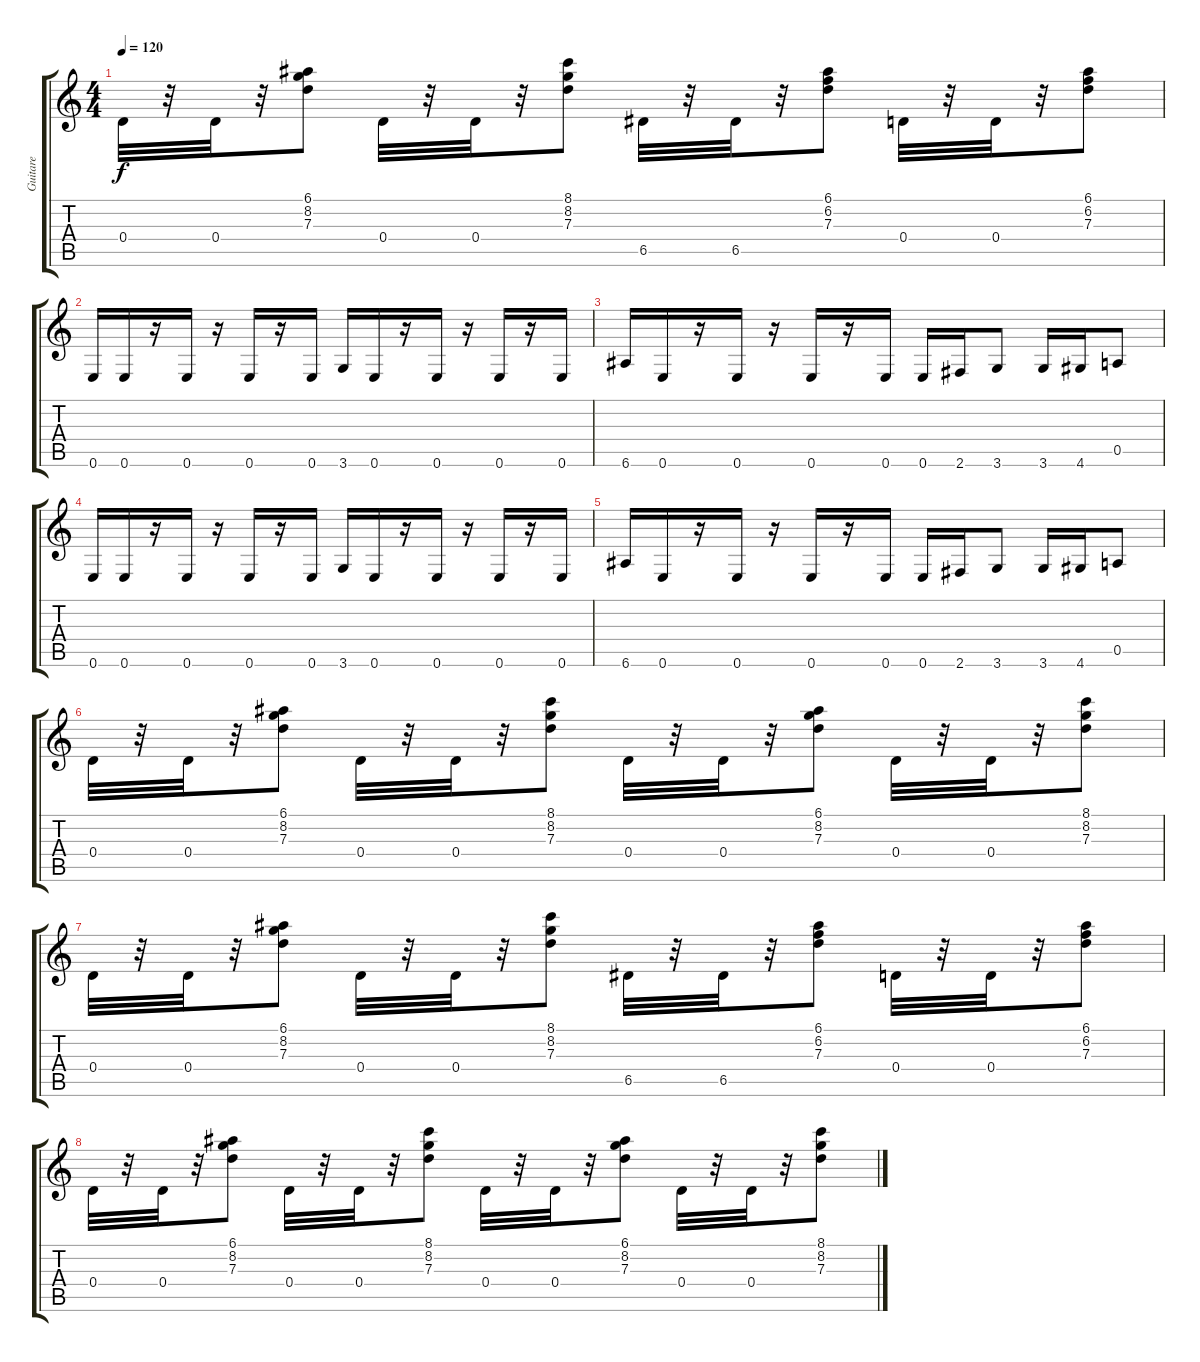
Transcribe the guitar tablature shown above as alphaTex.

\track ("Guitare" "Guitare") {instrument overdrivenguitar}
\staff {score tabs}
\tuning (E4 B3 G3 D3 A2 E2) {hide}
\ts (4 4)
\tempo 120
\clef g2
\ks c
0.4.32{dy f} r.32 0.4.32 r.32 (6.1 8.2 7.3).8 0.4.32 r.32 0.4.32 r.32 (8.1 8.2 7.3).8 6.5.32 r.32 6.5.32 r.32 (6.1 6.2 7.3).8 0.4.32 r.32 0.4.32 r.32 (6.1 6.2 7.3).8 |
0.6.16 0.6.16 r.16 0.6.16 r.16 0.6.16 r.16 0.6.16 3.6.16 0.6.16 r.16 0.6.16 r.16 0.6.16 r.16 0.6.16 |
6.6.16 0.6.16 r.16 0.6.16 r.16 0.6.16 r.16 0.6.16 0.6.16 2.6.16 3.6.8 3.6.16 4.6.16 0.5.8 |
0.6.16 0.6.16 r.16 0.6.16 r.16 0.6.16 r.16 0.6.16 3.6.16 0.6.16 r.16 0.6.16 r.16 0.6.16 r.16 0.6.16 |
6.6.16 0.6.16 r.16 0.6.16 r.16 0.6.16 r.16 0.6.16 0.6.16 2.6.16 3.6.8 3.6.16 4.6.16 0.5.8 |
0.4.32 r.32 0.4.32 r.32 (6.1 8.2 7.3).8 0.4.32 r.32 0.4.32 r.32 (8.1 8.2 7.3).8 0.4.32 r.32 0.4.32 r.32 (6.1 8.2 7.3).8 0.4.32 r.32 0.4.32 r.32 (8.1 8.2 7.3).8 |
0.4.32 r.32 0.4.32 r.32 (6.1 8.2 7.3).8 0.4.32 r.32 0.4.32 r.32 (8.1 8.2 7.3).8 6.5.32 r.32 6.5.32 r.32 (6.1 6.2 7.3).8 0.4.32 r.32 0.4.32 r.32 (6.1 6.2 7.3).8 |
0.4.32 r.32 0.4.32 r.32 (6.1 8.2 7.3).8 0.4.32 r.32 0.4.32 r.32 (8.1 8.2 7.3).8 0.4.32 r.32 0.4.32 r.32 (6.1 8.2 7.3).8 0.4.32 r.32 0.4.32 r.32 (8.1 8.2 7.3).8
